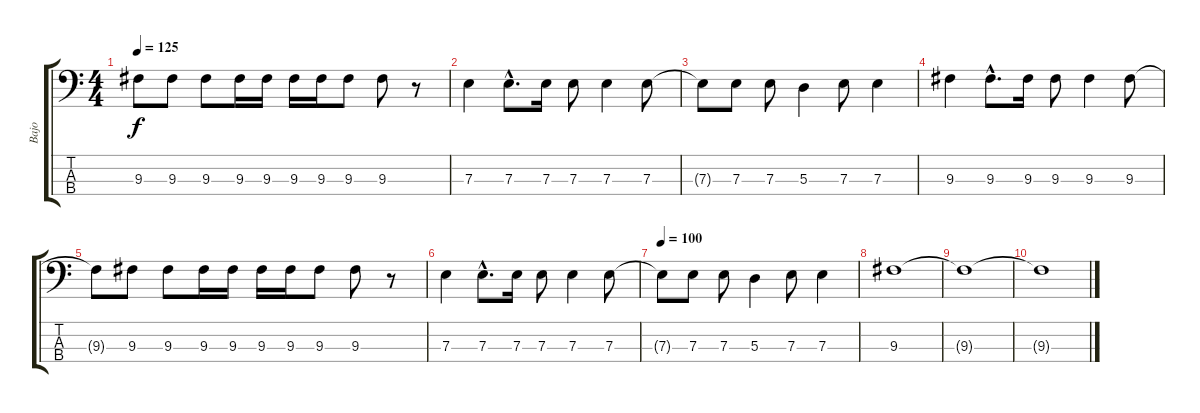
\track ("Bajo" "Bajo") {instrument electricbassfinger}
\staff {score tabs}
\tuning (G2 D2 A1 E1) {hide}
\ts (4 4)
\tempo 125
\clef f4
\ks c
9.3{t}.8{dy f} 9.3.8 9.3.8 9.3.16 9.3.16 9.3.16 9.3.16 9.3.8 9.3.8 r.8 |
7.3.4 7.3{hac}.8{d} 7.3.16 7.3.8 7.3.4 7.3.8 |
7.3{t}.8 7.3.8 7.3.8 5.3.4 7.3.8 7.3.4 |
9.3.4 9.3{hac}.8{d} 9.3.16 9.3.8 9.3.4 9.3.8 |
9.3{t}.8 9.3.8 9.3.8 9.3.16 9.3.16 9.3.16 9.3.16 9.3.8 9.3.8 r.8 |
7.3.4 7.3{hac}.8{d} 7.3.16 7.3.8 7.3.4 7.3.8 |
\tempo 100
7.3{t}.8 7.3.8 7.3.8 5.3.4 7.3.8 7.3.4 |
9.3.1 |
9.3{t}.1 |
9.3{t}.1
